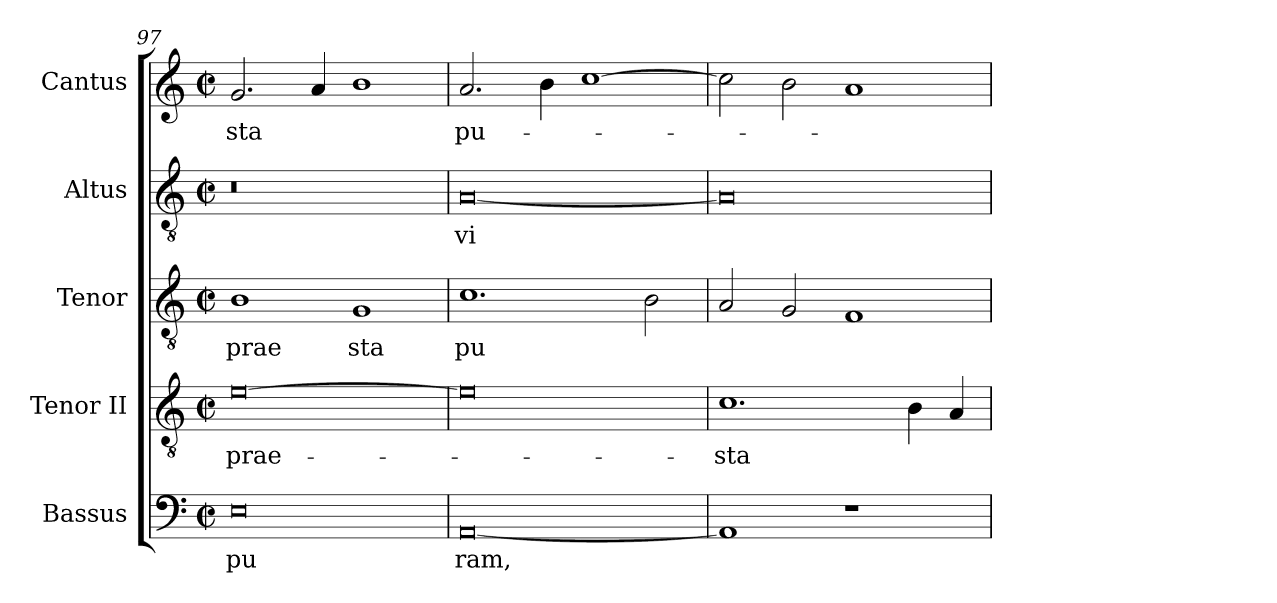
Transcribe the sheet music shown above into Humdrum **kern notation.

**kern	**text	**kern	**text	**kern	**text	**kern	**text	**kern	**text
*part5	*part5	*part4	*part4	*part3	*part3	*part2	*part2	*part1	*part1
*staff5	*staff5	*staff4	*staff4	*staff3	*staff3	*staff2	*staff2	*staff1	*staff1
*I"Bassus	*	*I"Tenor II	*	*I"Tenor	*	*I"Altus	*	*I"Cantus	*
*I'Bassus	*	*	*	*I'Tenor	*	*I'Altus	*	*I'Cantus	*
*clefF4	*	*clefGv2	*	*clefGv2	*	*clefGv2	*	*clefG2	*
*	*	*	*	*k[]	*	*k[]	*	*	*
*	*	*	*	*C:	*	*C:	*	*	*
*M2/2	*	*M2/2	*	*M2/2	*	*M2/2	*	*M2/2	*
*met(c|)	*	*met(c|)	*	*met(c|)	*	*met(c|)	*	*met(c|)	*
=97	=97	=97	=97	=97	=97	=97	=97	=97	=97
!	!LO:LY:b:cj	!	!LO:LY:b	!	!LO:LY:b:cj	!	!	!	!LO:LY:b
0E	pu	[>0e	prae-	1B	prae	0r	.	2.g/	-sta
.	.	.	.	.	.	.	.	4a/	.
!	!	!	!	!	!LO:LY:b:cj	!	!	!	!
.	.	.	.	1G	sta	.	.	1b	.
=98	=98	=98	=98	=98	=98	=98	=98	=98	=98
!	!LO:LY:b	!	!	!	!LO:LY:b:cj	!	!LO:LY:b:cj	!	!LO:LY:b
[<0AA	ram,	0e]	.	1.c	pu	[<0A	vi	2.a/	pu-
.	.	.	.	.	.	.	.	4b\	.
.	.	.	.	.	.	.	.	[>1cc	.
.	.	.	.	2B\	.	.	.	.	.
=99	=99	=99	=99	=99	=99	=99	=99	=99	=99
!	!	!	!LO:LY:b:cj	!	!	!	!	!	!
1AA]	.	1.c	-sta	2A/	.	0A]	.	2cc\]	.
.	.	.	.	2G/	.	.	.	2b\	.
1r	.	.	.	1F	.	.	.	1a	.
.	.	4B\	.	.	.	.	.	.	.
.	.	4A/	.	.	.	.	.	.	.
=	=	=	=	=	=	=	=	=	=
*-	*-	*-	*-	*-	*-	*-	*-	*-	*-
